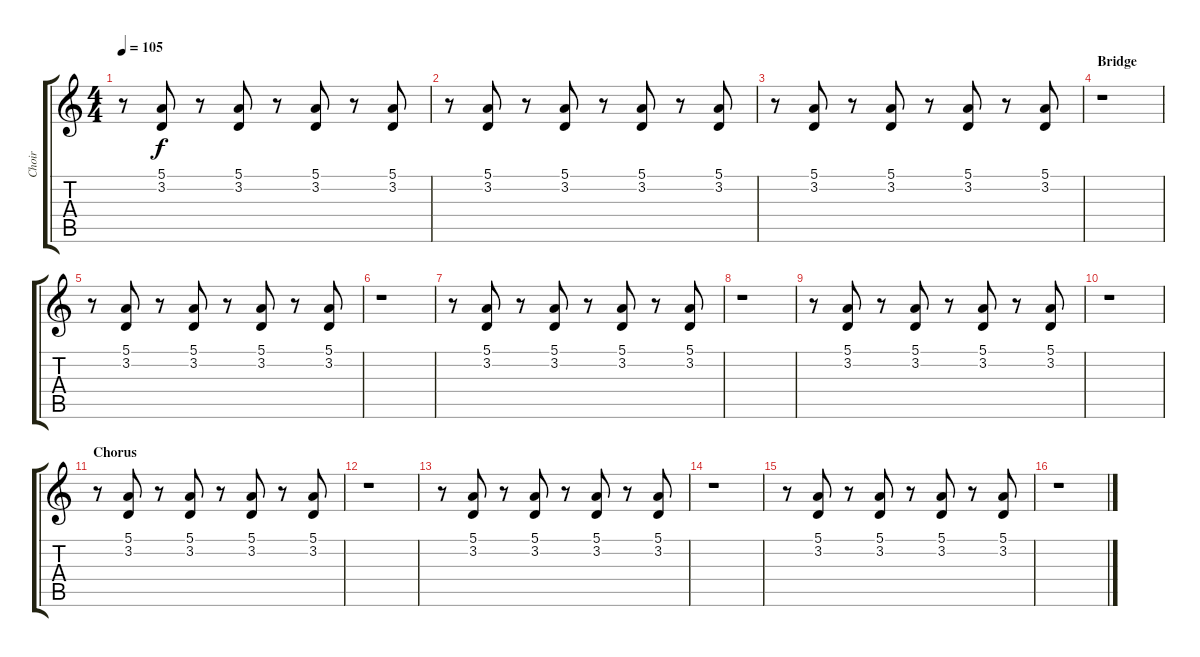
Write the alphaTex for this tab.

\track ("Choir" "Choir") {instrument lead6voice}
\staff {score tabs}
\tuning (E4 B3 G3 D3 A2 E2) {hide}
\ts (4 4)
\tempo 105
\clef g2
\ks c
r.8{dy f volume 8} (5.1 3.2).8 r.8 (5.1 3.2).8 r.8 (5.1 3.2).8 r.8 (5.1 3.2).8 |
r.8{volume 8} (5.1 3.2).8 r.8 (5.1 3.2).8 r.8 (5.1 3.2).8 r.8 (5.1 3.2).8 |
r.8{volume 8} (5.1 3.2).8 r.8 (5.1 3.2).8 r.8 (5.1 3.2).8 r.8 (5.1 3.2).8 |
\section ("" "Bridge")
r.1 |
r.8 (5.1 3.2).8{volume 12} r.8 (5.1 3.2).8 r.8 (5.1 3.2).8 r.8 (5.1 3.2).8 |
r.1 |
r.8 (5.1 3.2).8 r.8 (5.1 3.2).8 r.8 (5.1 3.2).8 r.8 (5.1 3.2).8 |
r.1 |
r.8 (5.1 3.2).8 r.8 (5.1 3.2).8 r.8 (5.1 3.2).8 r.8 (5.1 3.2).8 |
r.1 |
\section ("" "Chorus")
r.8{volume 8} (5.1 3.2).8 r.8 (5.1 3.2).8 r.8 (5.1 3.2).8 r.8 (5.1 3.2).8 |
r.1 |
r.8{volume 8} (5.1 3.2).8 r.8 (5.1 3.2).8 r.8 (5.1 3.2).8 r.8 (5.1 3.2).8 |
r.1 |
r.8{volume 8} (5.1 3.2).8 r.8 (5.1 3.2).8 r.8 (5.1 3.2).8 r.8 (5.1 3.2).8 |
r.1
